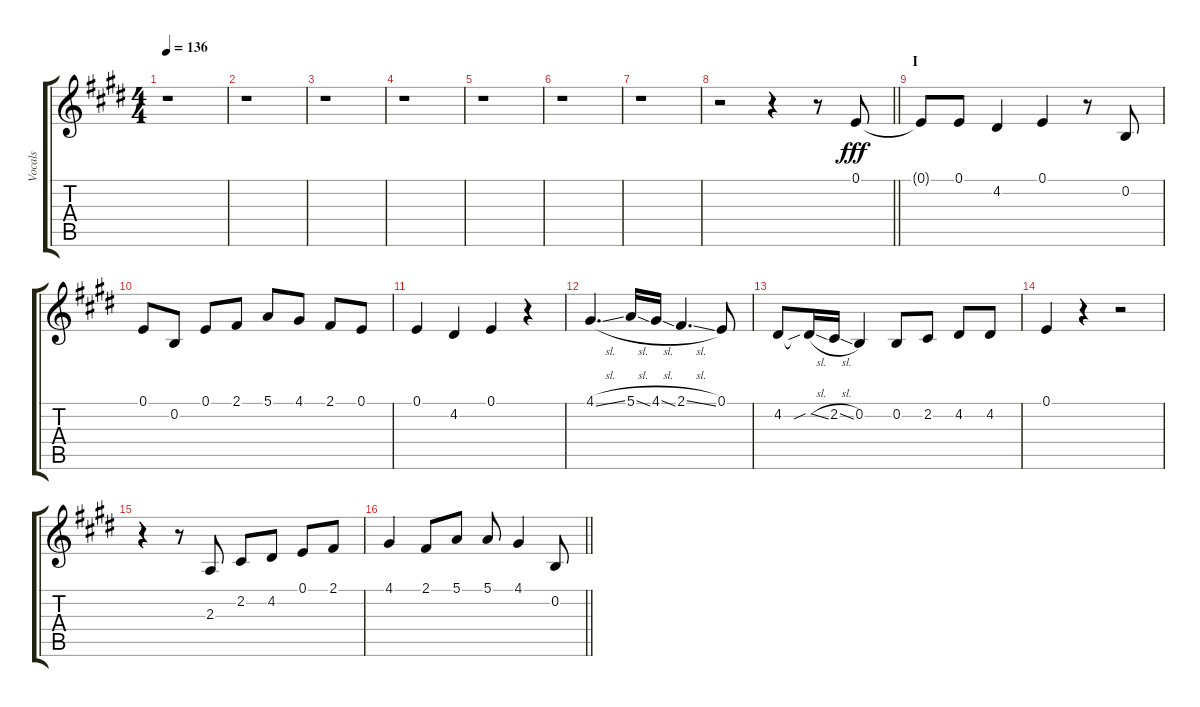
\track ("Vocals" "Vocals") {instrument voiceoohs}
\staff {score tabs}
\tuning (E4 B3 G3 D3 A2 E2) {hide}
\ts (4 4)
\tempo 136
\clef g2
\ks e
r.1{dy fff} |
r.1 |
r.1 |
r.1 |
r.1 |
r.1 |
r.1 |
\barLineRight lightlight
r.2 r.4 r.8 0.1.8 |
\section ("" "I")
0.1{t}.8 0.1.8 4.2.4 0.1.4 r.8 0.2.8 |
0.1.8 0.2.8 0.1.8 2.1.8 5.1.8 4.1.8 2.1.8 0.1.8 |
0.1.4 4.2.4 0.1.4 r.4 |
4.1{sl}.4{d} 5.1{sl}.16 4.1{sl}.16 2.1{sl}.4{d} 0.1.8 |
4.2.8 4.2{sib sl t}.16 2.2{sl}.16 0.2.4 0.2.8 2.2.8 4.2.8 4.2.8 |
0.1.4 r.4 r.2 |
r.4 r.8 2.3.8 2.2.8 4.2.8 0.1.8 2.1.8 |
\barLineRight lightlight
4.1.4 2.1.8 5.1.8 5.1.8 4.1.4 0.2.8
